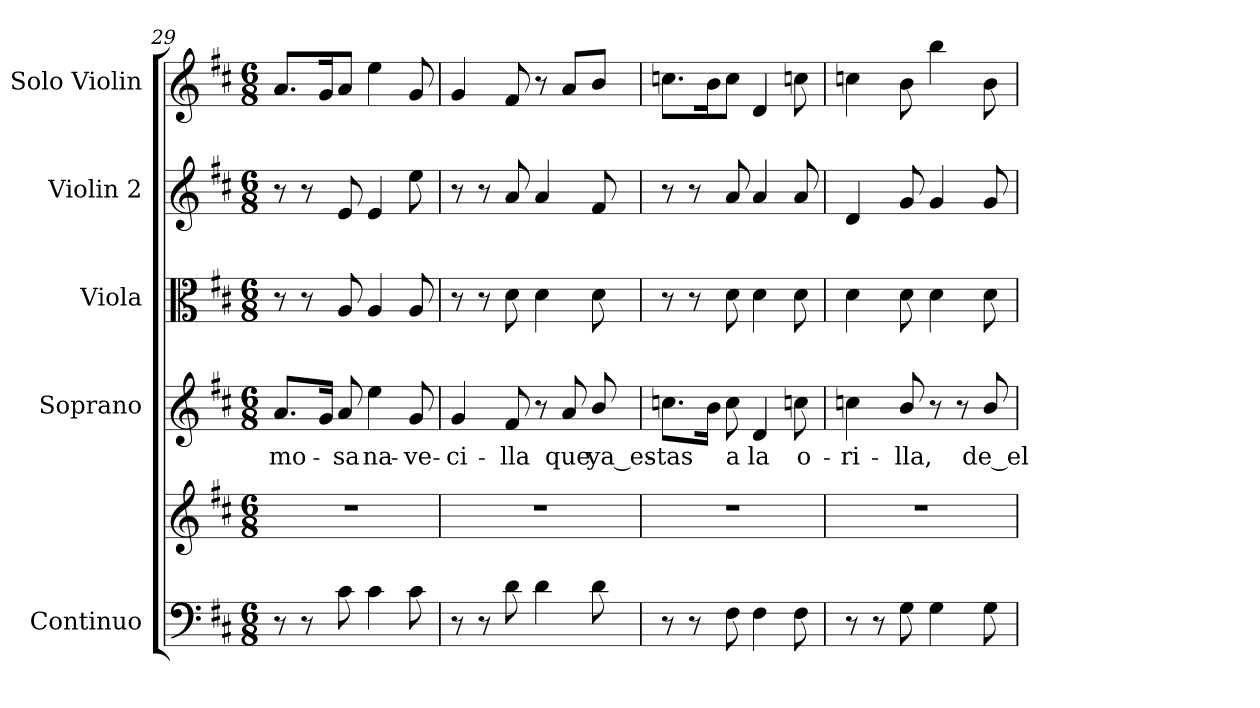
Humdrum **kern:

**kern	**kern	**kern	**text	**kern	**kern	**kern
*part5	*part5	*part4	*part4	*part3	*part2	*part1
*staff6	*staff5	*staff4	*staff4	*staff3	*staff2	*staff1
*I"Continuo	*	*I"Soprano	*	*I"Viola	*I"Violin 2	*I"Solo Violin
*I'Cont.	*	*I'S.	*	*I'Vla.	*I'Vln. 2	*I'Vln.
*clefF4	*clefG2	*clefG2	*	*clefC3	*clefG2	*clefG2
*k[f#c#]	*k[f#c#]	*k[f#c#]	*	*k[f#c#]	*k[f#c#]	*k[f#c#]
*D:	*D:	*D:	*	*D:	*D:	*D:
*M6/8	*M6/8	*M6/8	*	*M6/8	*M6/8	*M6/8
=29	=29	=29	=29	=29	=29	=29
!	!LO:N:vis=1	!	!	!	!	!
!	!	!	!LO:LY:b:color=#000000	!	!	!
8r	2.r	8.ai/L	-mo-	8r	8r	8.ai/L
8r	.	.	.	8r	8r	.
.	.	16gi/Jk	.	.	.	16gi/k
!	!	!	!LO:LY:b:color=#000000	!	!	!
8c#i\	.	8ai/	-sa	8Ai/	8ei/	8ai/J
!	!	!	!LO:LY:b:color=#000000	!	!	!
4c#i\	.	4eei\	na-	4Ai/	4ei/	4eei\
!	!	!	!LO:LY:b:color=#000000	!	!	!
8c#i\	.	8gi/	-ve-	8Ai/	8eei\	8gi/
!!LO:PB:g=z
=30	=30	=30	=30	=30	=30	=30
!	!LO:N:vis=1	!	!	!	!	!
!	!	!	!LO:LY:b:color=#000000	!	!	!
8r	2.r	4gi/	-ci-	8r	8r	4gi/
8r	.	.	.	8r	8r	.
!	!	!	!LO:LY:b:color=#000000	!	!	!
8di\	.	8f#i/	-lla	8di\	8ai/	8f#i/
4di\	.	8r	.	4di\	4ai/	8r
!	!	!	!LO:LY:b:color=#000000	!	!	!
.	.	8ai/	que	.	.	8ai/L
!	!	!	!LO:LY:b:color=#000000	!	!	!
8di\	.	8bi/	ya_es-	8di\	8f#i/	8bi/J
=31	=31	=31	=31	=31	=31	=31
!	!LO:N:vis=1	!	!	!	!	!
!	!	!	!LO:LY:b:color=#000000	!	!	!
8r	2.r	8.ccni\L	-tas	8r	8r	8.ccni\L
8r	.	.	.	8r	8r	.
.	.	16bi\Jk	.	.	.	16bi\k
!	!	!	!LO:LY:b:color=#000000	!	!	!
8F#i\	.	8cci\	a	8di\	8ai/	8cci\J
!	!	!	!LO:LY:b:color=#000000	!	!	!
4F#i\	.	4di/	la	4di\	4ai/	4di/
!	!	!	!LO:LY:b:color=#000000	!	!	!
8F#i\	.	8ccni\	o-	8di\	8ai/	8ccni\
=32	=32	=32	=32	=32	=32	=32
!	!LO:N:vis=1	!	!	!	!	!
!	!	!	!LO:LY:b:color=#000000	!	!	!
8r	2.r	4ccni\	-ri-	4di\	4di/	4ccni\
8r	.	.	.	.	.	.
!	!	!	!LO:LY:b:color=#000000	!	!	!
8Gi\	.	8bi/	-lla,	8di\	8gi/	8bi\
4Gi\	.	8r	.	4di\	4gi/	4bbi\
.	.	8r	.	.	.	.
!	!	!	!LO:LY:b:color=#000000	!	!	!
8Gi\	.	8bi/	de_el	8di\	8gi/	8bi\
=	=	=	=	=	=	=
*-	*-	*-	*-	*-	*-	*-
